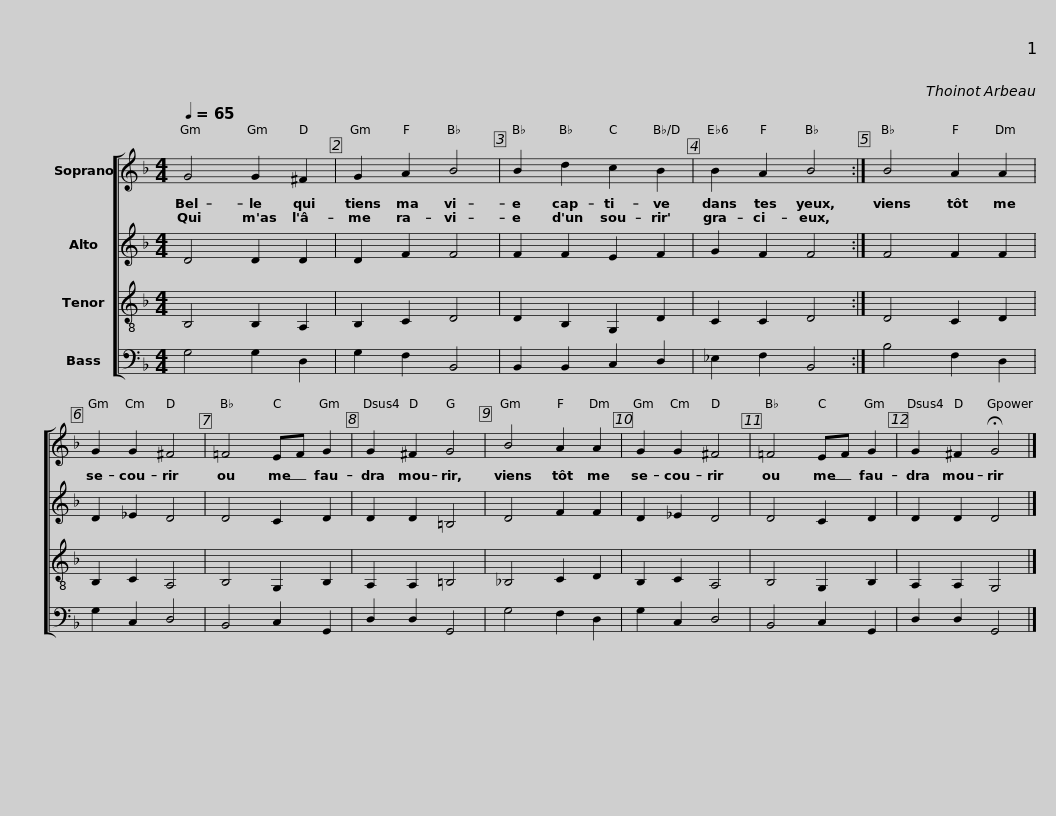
X:1
%%score [ 1 2 3 4 ]
L:1/8
Q:1/4=65
M:4/4
I:linebreak $
K:F
V:1 treble
V:2 treble
V:3 treble-8
V:4 bass
V:1
 G4 G2 ^F2 | G2 A2 B4 | B2 d2 c2 B2 | B2 A2 B4 :|$ B4 A2 A2 | %5
 G2 G2 ^F4 | =F4 EF G2 | G2 ^F2 G4 |$ B4 A2 A2 | G2 G2 ^F4 | %10
 =F4 EF G2 | G2 ^F2 !fermata!G4 |] %12
V:2
 D4 D2 D2 | D2 F2 F4 | F2 F2 E2 F2 | G2 F2 F4 :|$ F4 F2 F2 | %5
 D2 _E2 D4 | D4 C2 D2 | D2 D2 =B,4 |$ D4 F2 F2 | D2 _E2 D4 | %10
 D4 C2 D2 | D2 D2 D4 |] %12
V:3
 B,4 B,2 A,2 | B,2 C2 D4 | D2 B,2 G,2 D2 | C2 C2 D4 :|$ D4 C2 D2 | %5
 B,2 C2 A,4 | B,4 G,2 B,2 | A,2 A,2 =B,4 |$ _B,4 C2 D2 | B,2 C2 A,4 | %10
 B,4 G,2 B,2 | A,2 A,2 G,4 |] %12
V:4
 G,4 G,2 D,2 | G,2 F,2 B,,4 | B,,2 B,,2 C,2 D,2 | _E,2 F,2 B,,4 :|$ B,4 F,2 D,2 | %5
 G,2 C,2 D,4 | B,,4 C,2 G,,2 | D,2 D,2 G,,4 |$ G,4 F,2 D,2 | G,2 C,2 D,4 | %10
 B,,4 C,2 G,,2 | D,2 D,2 G,,4 |] %12
